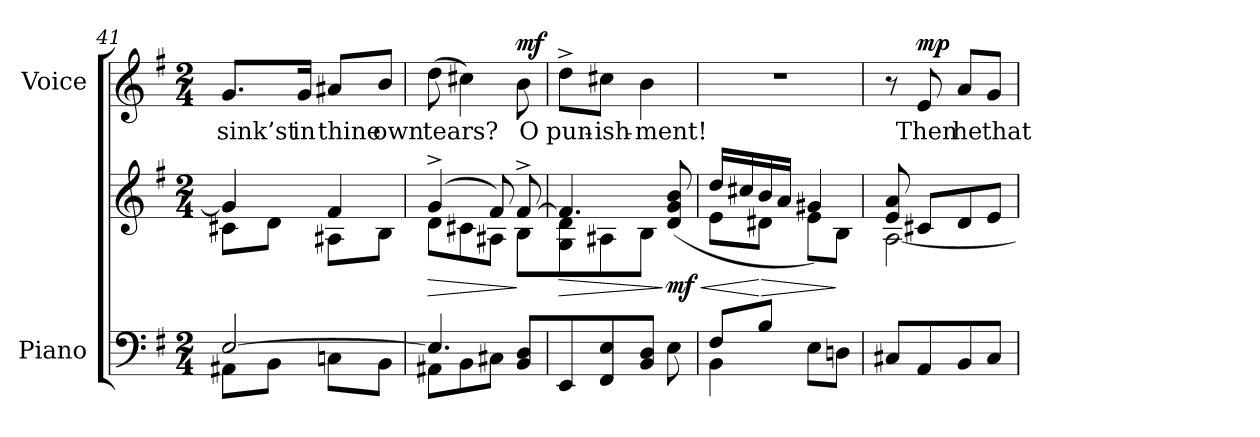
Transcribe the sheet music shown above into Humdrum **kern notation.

**kern	**kern	**dynam	**kern	**text	**dynam
*part2	*part2	*part2	*part1	*part1	*part1
*staff3	*staff2	*staff2/3	*staff1	*staff1	*staff1
*I"Piano	*	*	*I"Voice	*	*
*I'Pno	*	*	*	*	*
*clefF4	*clefG2	*	*clefG2	*	*
*k[f#]	*k[f#]	*	*k[f#]	*	*
*M2/4	*M2/4	*	*M2/4	*	*
=41	=41	=41	=41	=41	=41
*^	*^	*	*	*	*
!	!	!	!	!	!	!LO:LY:b	!
[2E/	8AA#X\L	4g/]	8c#X\L	.	8.g/L	sink’st	.
.	8BB\J	.	8d\J	.	.	.	.
!	!	!	!	!	!	!LO:LY:b	!
.	.	.	.	.	16g/Jk	in	.
!	!	!	!	!	!	!LO:LY:b	!
.	8Cn\L	4f#/	8A#X\L	.	8a#X/L	thine	.
!	!	!	!	!	!	!LO:LY:b	!
.	8BB\J	.	8B\J	.	8b/J	own	.
!!LO:PB:g=z
=42	=42	=42	=42	=42	=42	=42	=42
!	!	!	!	!LO:HP:b	!	!LO:LY:b	!
4.E/]	8AA#X\L	(>4g^/	8d\L	>	(>8dd\	tears?	.
.	8BB\	.	8c#X\	.	4cc#X\)	.	.
.	8C#X\J	8f#/)	8A#X\J	.	.	.	.
!	!	!	!	!	!	!LO:LY:b	!LO:DY:a
8BB/ 8D/L	8ryy	[8f#^/	8B\L	]	8b\	O	mf
=43	=43	=43	=43	=43	=43	=43	=43
!	!	!	!	!LO:HP:b	!	!LO:LY:b	!
*v	*v	*	*	*	*	*	*
8EE/	4.f#/]	8G\ 8d\	>	8dd^\L	pun-	.
!	!	!	!	!	!LO:LY:b	!
8FF#/ 8E/	.	8A#X\	.	8cc#X\J	-ish-	.
!	!	!	!	!	!LO:LY:b	!
8BB/ 8D/J	.	8B\J	.	4b\	-ment!	.
!	!	!	!LO:HP:n=1:b	!	!	!
!	!	!	!LO:DY:n=1:b	!	!	!
8E\	(>8d/ 8g/ 8b/	8ryy	] < mf	.	.	.
=44	=44	=44	=44	=44	=44	=44
*^	*	*	*	*	*	*
8F#/L	4BB\	16dd/LL	8e\L	.	2r	.	.
.	.	16cc#X/	.	.	.	.	.
!	!	!	!	!LO:HP:n=1:b	!	!	!
8B/J	.	16b/	8d#X\J	[ >	.	.	.
.	.	16a/JJ	.	.	.	.	.
8E\L	4ryy	4g#X/)	8e\L	.	.	.	.
8Dn\J	.	.	8B\J	]	.	.	.
*v	*v	*	*	*	*	*	*
!!LO:LB:g=z
=45	=45	=45	=45	=45	=45	=45
8C#X/L	8e/ 8a/	[2A\	.	8r	.	.
!	!	!	!	!	!LO:LY:b	!LO:DY:a
8AA/	8c#X/L	.	.	8e/	Then	mp
!	!	!	!	!	!LO:LY:b	!
8BB/	8d/	.	.	8a/L	he	.
!	!	!	!	!	!LO:LY:b	!
8C#/J	8e/J	.	.	8g/J	that	.
*	*v	*v	*	*	*	*
=	=	=	=	=	=
*-	*-	*-	*-	*-	*-
